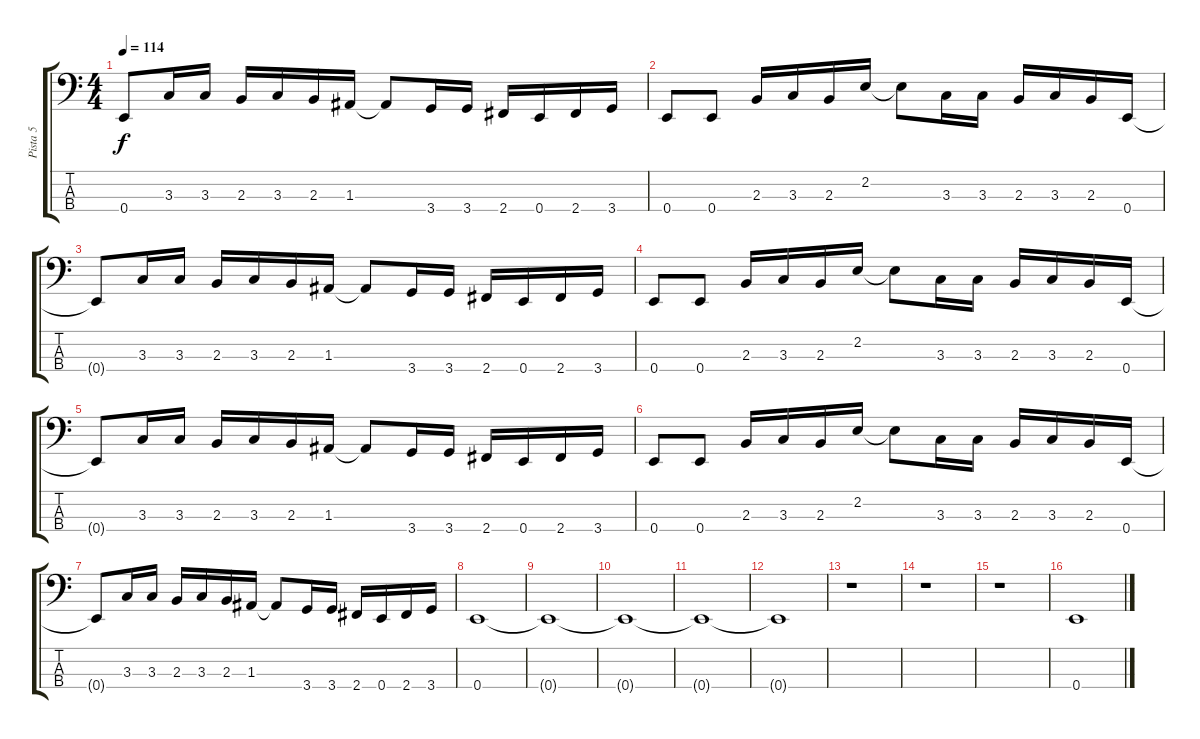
\track ("Pista 5" "Pista 5") {instrument electricbassfinger}
\staff {score tabs}
\tuning (G2 D2 A1 E1) {hide}
\ts (4 4)
\tempo 114
\clef f4
\ks c
0.4{t}.8{dy f} 3.3.16 3.3.16 2.3.16 3.3.16 2.3.16 1.3.16 1.3{t}.8 3.4.16 3.4.16 2.4.16 0.4.16 2.4.16 3.4.16 |
0.4.8 0.4.8 2.3.16 3.3.16 2.3.16 2.2.16 2.2{t}.8 3.3.16 3.3.16 2.3.16 3.3.16 2.3.16 0.4.16 |
0.4{t}.8 3.3.16 3.3.16 2.3.16 3.3.16 2.3.16 1.3.16 1.3{t}.8 3.4.16 3.4.16 2.4.16 0.4.16 2.4.16 3.4.16 |
0.4.8 0.4.8 2.3.16 3.3.16 2.3.16 2.2.16 2.2{t}.8 3.3.16 3.3.16 2.3.16 3.3.16 2.3.16 0.4.16 |
0.4{t}.8 3.3.16 3.3.16 2.3.16 3.3.16 2.3.16 1.3.16 1.3{t}.8 3.4.16 3.4.16 2.4.16 0.4.16 2.4.16 3.4.16 |
0.4.8 0.4.8 2.3.16 3.3.16 2.3.16 2.2.16 2.2{t}.8 3.3.16 3.3.16 2.3.16 3.3.16 2.3.16 0.4.16 |
0.4{t}.8 3.3.16 3.3.16 2.3.16 3.3.16 2.3.16 1.3.16 1.3{t}.8 3.4.16 3.4.16 2.4.16 0.4.16 2.4.16 3.4.16 |
0.4.1 |
0.4{t}.1 |
0.4{t}.1 |
0.4{t}.1 |
0.4{t}.1 |
r.1 |
r.1 |
r.1 |
0.4.1
